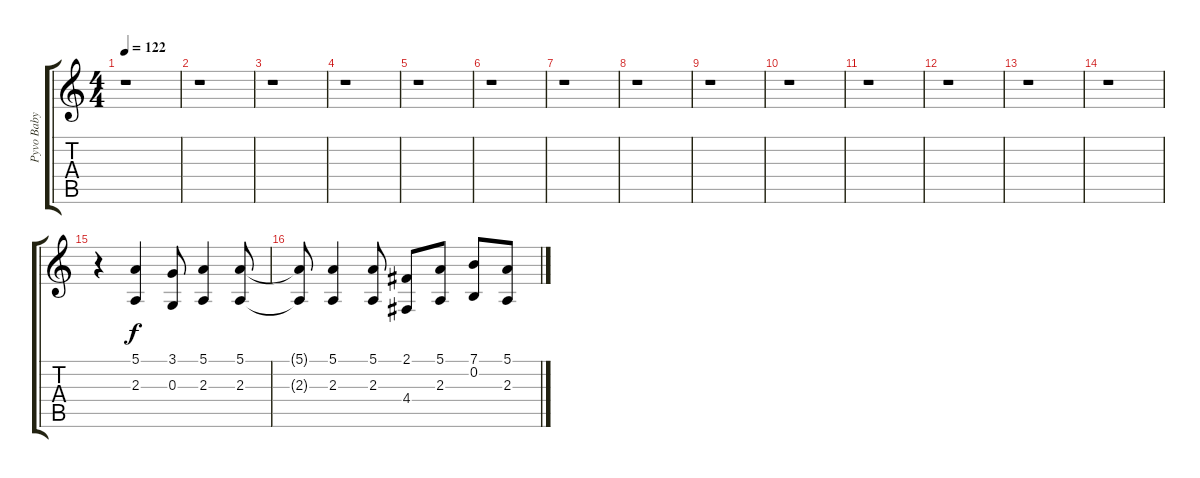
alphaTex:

\track ("Pyvo Baby Papirosy" "Pyvo Baby ") {instrument altosax}
\staff {score tabs}
\tuning (E4 B3 G3 D3 A2 E2) {hide}
\ts (4 4)
\tempo 122
\clef g2
\ks c
r.1{dy f} |
r.1 |
r.1 |
r.1 |
r.1 |
r.1 |
r.1 |
r.1 |
r.1 |
r.1 |
r.1 |
r.1 |
r.1 |
r.1 |
r.4 (5.1 2.3).4 (3.1 0.3).8 (5.1 2.3).4 (5.1 2.3).8 |
(5.1{t} 2.3{t}).8 (5.1 2.3).4 (5.1 2.3).8 (2.1 4.4).8 (5.1 2.3).8 (7.1 0.2).8 (5.1 2.3).8
